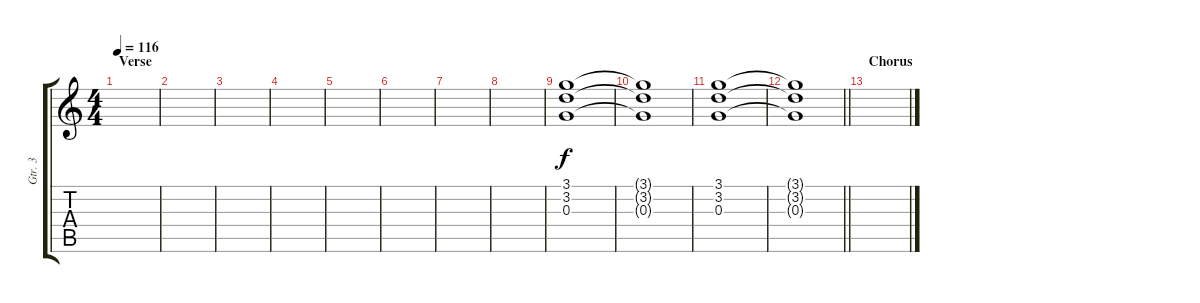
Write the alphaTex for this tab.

\track ("Gtr. 3" "Gtr. 3") {instrument distortionguitar}
\staff {score tabs}
\tuning (E4 B3 G3 D3 A2 D2) {hide}
\ts (4 4)
\section ("" "Verse")
\tempo 116
\clef g2
\ks c
|
|
|
|
|
|
|
|
(3.1 3.2 0.3).1 |
(3.1{t} 3.2{t} 0.3{t}).1 |
(3.1 3.2 0.3).1 |
\barLineRight lightlight
(3.1{t} 3.2{t} 0.3{t}).1 |
\section ("" "Chorus")
